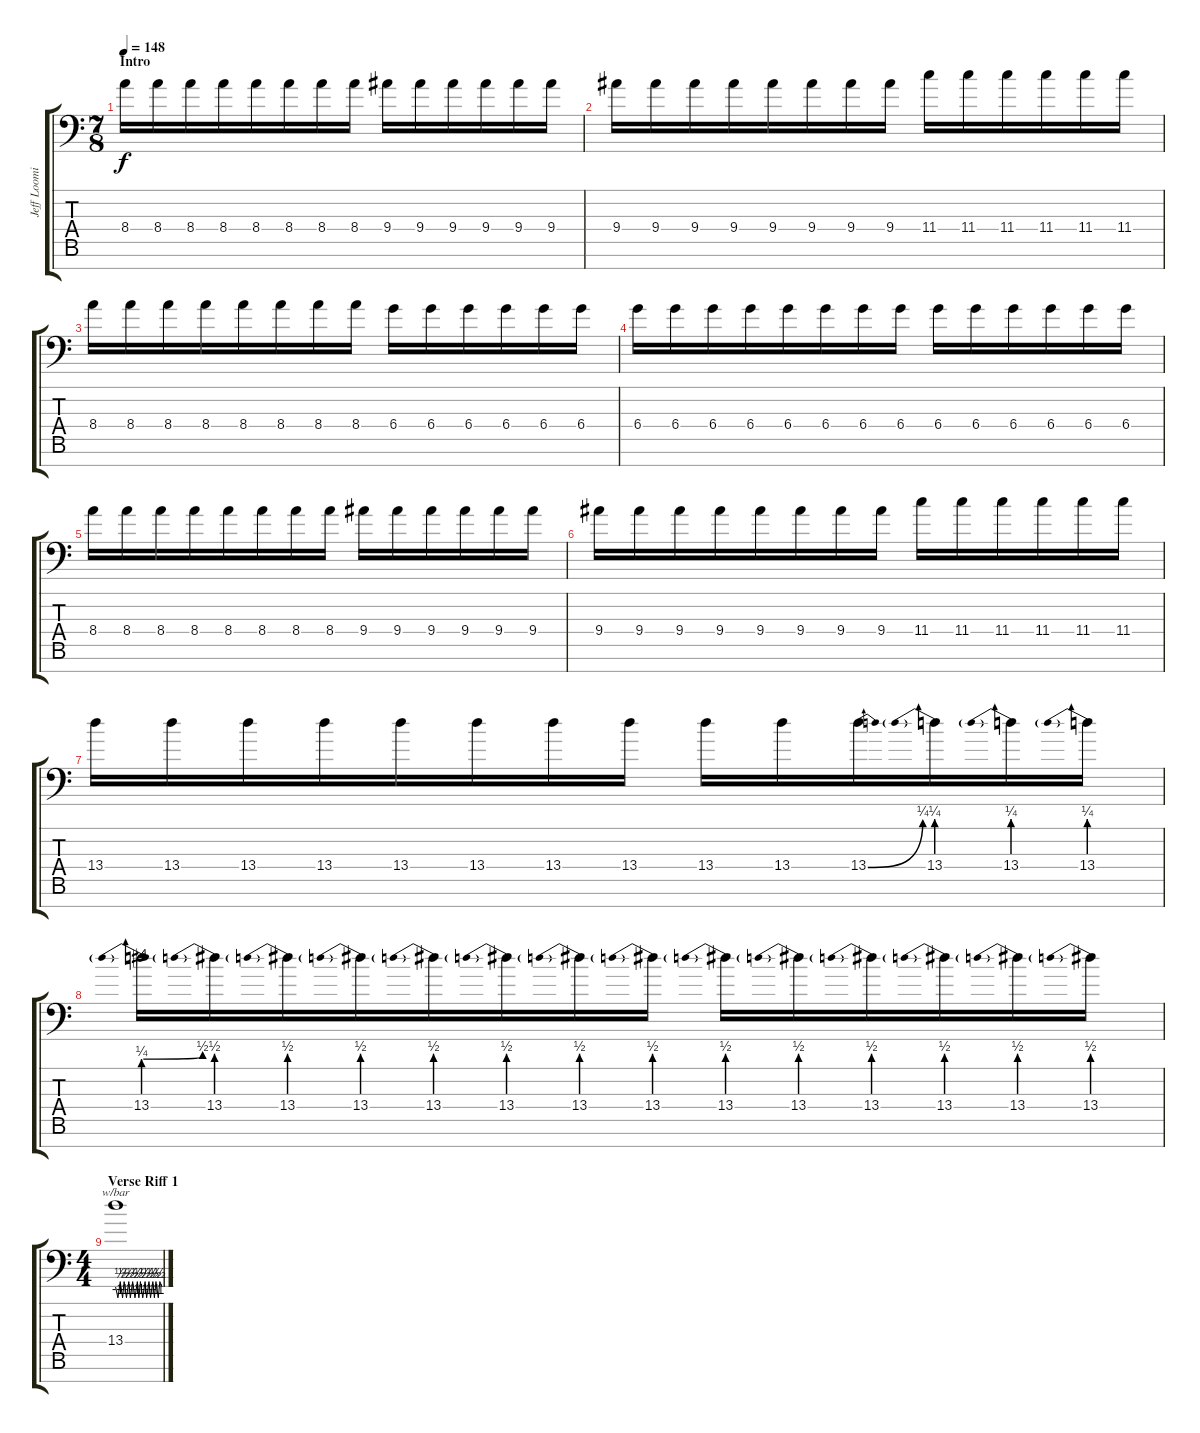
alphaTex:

\track ("Jeff Loomis Lead" "Jeff Loomi") {instrument distortionguitar}
\staff {score tabs}
\tuning (Eb4 Bb3 Gb3 Db3 Ab2 Eb2 Bb1) {hide}
\ts (7 8)
\section ("" "Intro")
\tempo 148
\clef f4
\ks c
8.4.16{dy f instrument distortionguitar} 8.4.16 8.4.16 8.4.16 8.4.16 8.4.16 8.4.16 8.4.16 9.4.16 9.4.16 9.4.16 9.4.16 9.4.16 9.4.16 |
9.4.16 9.4.16 9.4.16 9.4.16 9.4.16 9.4.16 9.4.16 9.4.16 11.4.16 11.4.16 11.4.16 11.4.16 11.4.16 11.4.16 |
8.4.16 8.4.16 8.4.16 8.4.16 8.4.16 8.4.16 8.4.16 8.4.16 6.4.16 6.4.16 6.4.16 6.4.16 6.4.16 6.4.16 |
6.4.16 6.4.16 6.4.16 6.4.16 6.4.16 6.4.16 6.4.16 6.4.16 6.4.16 6.4.16 6.4.16 6.4.16 6.4.16 6.4.16 |
8.4.16 8.4.16 8.4.16 8.4.16 8.4.16 8.4.16 8.4.16 8.4.16 9.4.16 9.4.16 9.4.16 9.4.16 9.4.16 9.4.16 |
9.4.16 9.4.16 9.4.16 9.4.16 9.4.16 9.4.16 9.4.16 9.4.16 11.4.16 11.4.16 11.4.16 11.4.16 11.4.16 11.4.16 |
13.4.16 13.4.16 13.4.16 13.4.16 13.4.16 13.4.16 13.4.16 13.4.16 13.4.16 13.4.16 13.4{be (bend 0 0 60 1)}.16 13.4{be (prebend 0 1 60 1)}.16 13.4{be (prebend 0 1 60 1)}.16 13.4{be (prebend 0 1 60 1)}.16 |
13.4{be (prebendbend 0 1 60 2)}.16 13.4{be (prebend 0 2 60 2)}.16 13.4{be (prebend 0 2 60 2)}.16 13.4{be (prebend 0 2 60 2)}.16 13.4{be (prebend 0 2 60 2)}.16 13.4{be (prebend 0 2 60 2)}.16 13.4{be (prebend 0 2 60 2)}.16 13.4{be (prebend 0 2 60 2)}.16 13.4{be (prebend 0 2 60 2)}.16 13.4{be (prebend 0 2 60 2)}.16 13.4{be (prebend 0 2 60 2)}.16 13.4{be (prebend 0 2 60 2)}.16 13.4{be (prebend 0 2 60 2)}.16 13.4{be (prebend 0 2 60 2)}.16 |
\ts (4 4)
\section ("" "Verse Riff 1")
13.4.1{tbe (custom default 0 0 3 -4 6 2 9 -4 11 2 14 -4 17 2 19 -4 22 2 25 -4 28 2 30 -4 32 2 35 -4 38 2 40 -4 43 2 45 -4 48 2 50 -4 52 2 55 -4 57 2 60 0) volume 0 balance 14 instrument guitarharmonics}
